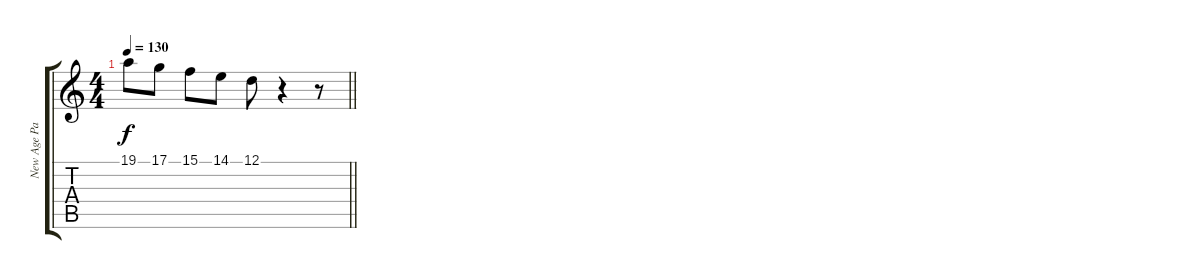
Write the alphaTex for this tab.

\track ("New Age Pad" "New Age Pa") {instrument pad1newage}
\staff {score tabs}
\tuning (D4 A3 F3 C3 G2 C2) {hide}
\ts (4 4)
\tempo 130
\clef g2
\barLineRight lightlight
\ks c
19.1.8{dy f} 17.1.8 15.1.8 14.1.8 12.1.8 r.4 r.8
